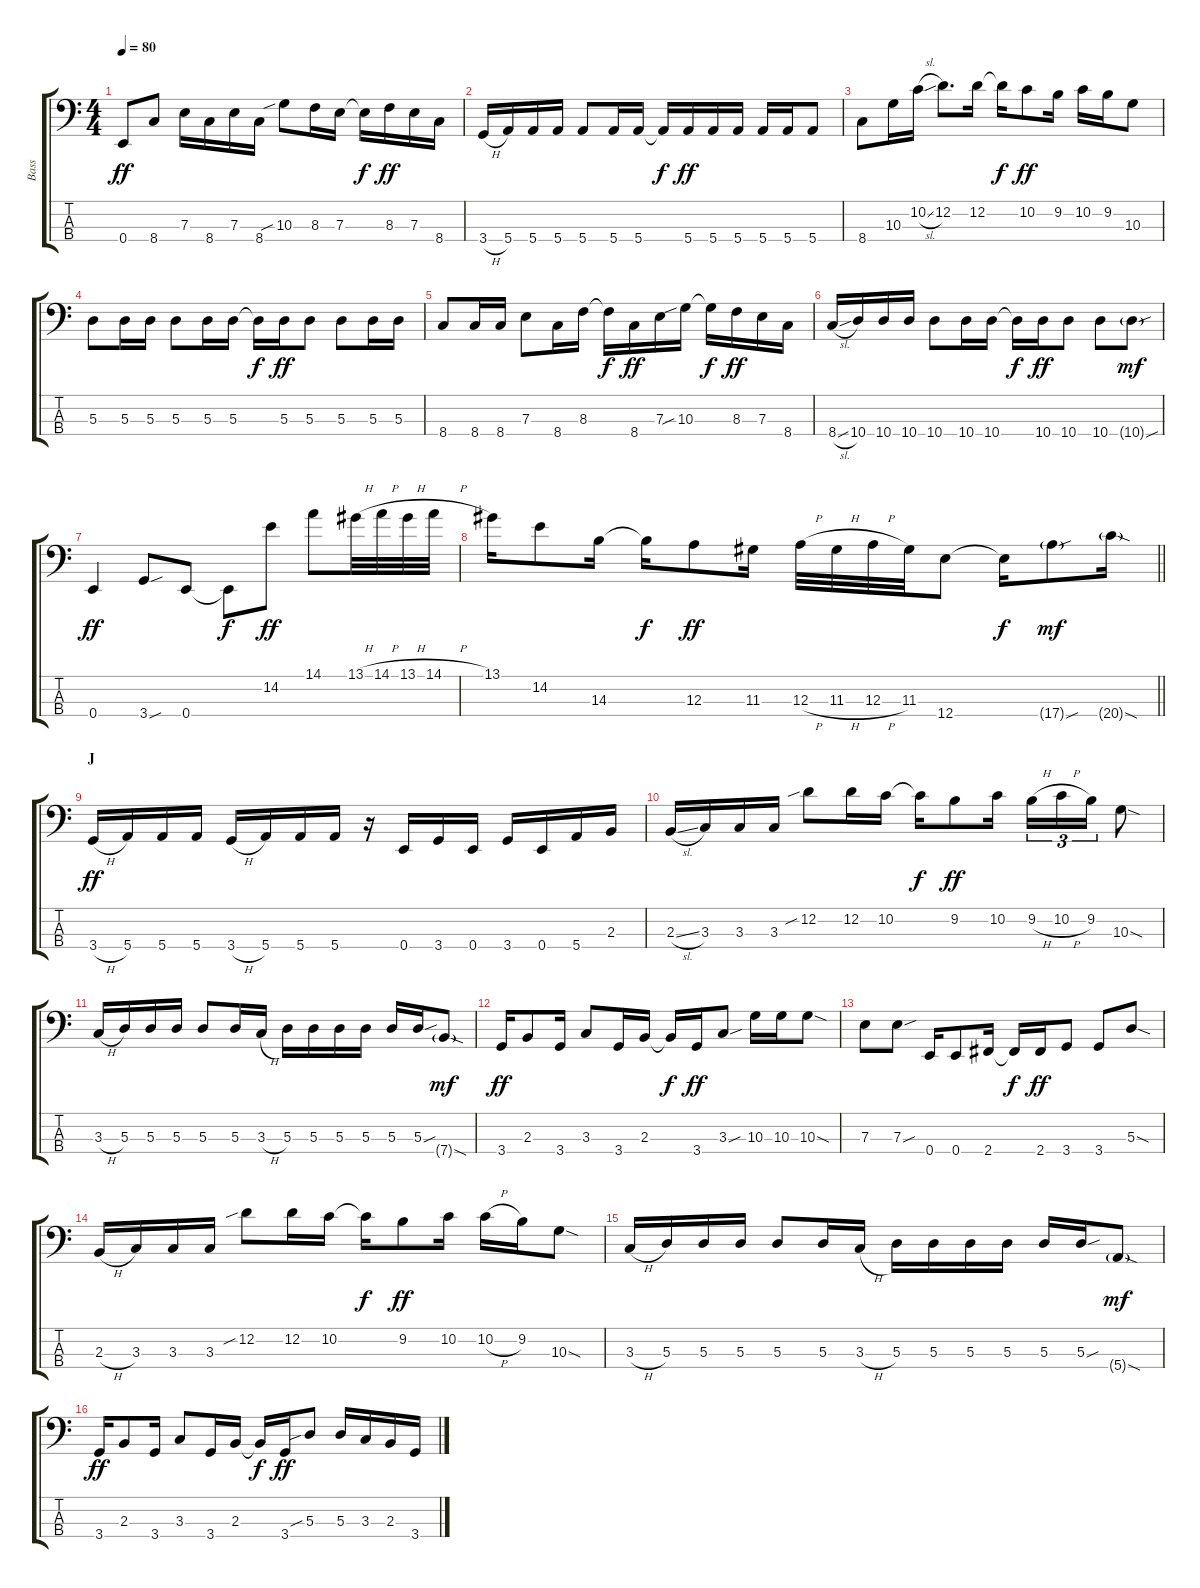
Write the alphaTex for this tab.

\track ("Bass" "Bass") {instrument electricbasspick}
\staff {score tabs}
\tuning (G2 D2 A1 E1) {hide}
\ts (4 4)
\tempo 80
\clef f4
\ks c
0.4.8{dy ff} 8.4.8 7.3.16 8.4.16 7.3.16 8.4.16 10.3{sib}.8 8.3.16 7.3.16 7.3{t}.16{dy f} 8.3.16{dy ff} 7.3.16 8.4.16 |
3.4{h}.16 5.4.16 5.4.16 5.4.16 5.4.8 5.4.16 5.4.16 5.4{t}.16{dy f} 5.4.16{dy ff} 5.4.16 5.4.16 5.4.16 5.4.16 5.4.8 |
8.4.8 10.3.16 10.2{sl}.16 12.2.8{d} 12.2.16 12.2{t}.16{dy f} 10.2.8{dy ff} 9.2.16 10.2.16 9.2.16 10.3.8 |
5.3.8 5.3.16 5.3.16 5.3.8 5.3.16 5.3.16 5.3{t}.16{dy f} 5.3.16{dy ff} 5.3.8 5.3.8 5.3.16 5.3.16 |
8.4.8 8.4.16 8.4.16 7.3.8 8.4.16 8.3.16 8.3{t}.16{dy f} 8.4.16{dy ff} 7.3.16 10.3{sib}.16 10.3{t}.16{dy f} 8.3.16{dy ff} 7.3.16 8.4.16 |
8.4{sl}.16 10.4.16 10.4.16 10.4.16 10.4.8 10.4.16 10.4.16 10.4{t}.16{dy f} 10.4.16{dy ff} 10.4.8 10.4.8 10.4{sou g}.8{dy mf} |
0.4.4{dy ff} 3.4{sou}.8 0.4.8 0.4{t}.8{dy f} 14.2.8{dy ff} 14.1.8 13.1{h}.32 14.1{h}.32 13.1{h}.32 14.1{h}.32 |
\barLineRight lightlight
13.1.16 14.2.8 14.3.16 14.3{t}.16{dy f} 12.3.8{dy ff} 11.3.16 12.3{h}.32 11.3{h}.32 12.3{h}.32 11.3.32 12.4.8 12.4{t}.16{dy f} 17.4{sou g}.8{dy mf} 20.4{sod g}.16 |
\section ("" "J")
3.4{h}.16{dy ff} 5.4.16 5.4.16 5.4.16 3.4{h}.16 5.4.16 5.4.16 5.4.16 r.16 0.4.16 3.4.16 0.4.16 3.4.16 0.4.16 5.4.16 2.3.16 |
2.3{sl}.16 3.3.16 3.3.16 3.3.16 12.2{sib}.8 12.2.16 10.2.16 10.2{t}.16{dy f} 9.2.8{dy ff} 10.2.16 9.2{h}.16{tu (3 2)} 10.2{h}.16{tu (3 2)} 9.2.16{tu (3 2)} 10.3{sod}.8 |
3.3{h}.16 5.3.16 5.3.16 5.3.16 5.3.8 5.3.16 3.3{h}.16 5.3.16 5.3.16 5.3.16 5.3.16 5.3.16 5.3{sou}.16 7.4{sod g}.8{dy mf} |
3.4.16{dy ff} 2.3.8 3.4.16 3.3.8 3.4.16 2.3.16 2.3{t}.16{dy f} 3.4.16{dy ff} 3.3{sou}.8 10.3.16 10.3.16 10.3{sod}.8 |
7.3.8 7.3{sou}.8 0.4.16 0.4.8 2.4.16 2.4{t}.16{dy f} 2.4.16{dy ff} 3.4.8 3.4.8 5.3{sod}.8 |
2.3{h}.16 3.3.16 3.3.16 3.3.16 12.2{sib}.8 12.2.16 10.2.16 10.2{t}.16{dy f} 9.2.8{dy ff} 10.2.16 10.2{h}.16 9.2.16 10.3{sod}.8 |
3.3{h}.16 5.3.16 5.3.16 5.3.16 5.3.8 5.3.16 3.3{h}.16 5.3.16 5.3.16 5.3.16 5.3.16 5.3.16 5.3{sou}.16 5.4{sod g}.8{dy mf} |
3.4.16{dy ff} 2.3.8 3.4.16 3.3.8 3.4.16 2.3.16 2.3{t}.16{dy f} 3.4.16{dy ff} 5.3{sib}.8 5.3.16 3.3.16 2.3.16 3.4.16
